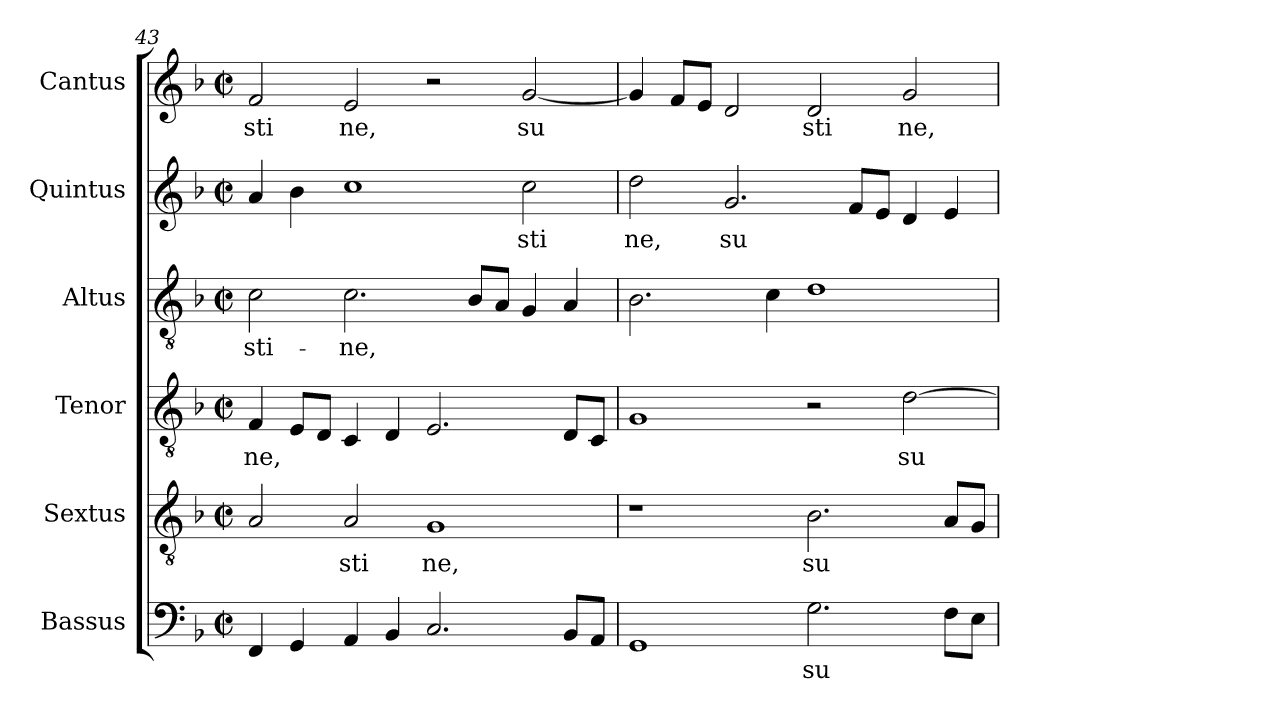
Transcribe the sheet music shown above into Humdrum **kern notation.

**kern	**text	**kern	**text	**kern	**text	**kern	**text	**kern	**text	**kern	**text
*part6	*part6	*part5	*part5	*part4	*part4	*part3	*part3	*part2	*part2	*part1	*part1
*staff6	*staff6	*staff5	*staff5	*staff4	*staff4	*staff3	*staff3	*staff2	*staff2	*staff1	*staff1
*I"Bassus	*	*I"Sextus	*	*I"Tenor	*	*I"Altus	*	*I"Quintus	*	*I"Cantus	*
*clefF4	*	*clefGv2	*	*clefGv2	*	*clefGv2	*	*clefG2	*	*clefG2	*
*k[b-]	*	*k[b-]	*	*k[b-]	*	*k[b-]	*	*k[b-]	*	*k[b-]	*
*F:	*	*F:	*	*F:	*	*F:	*	*F:	*	*F:	*
*M2/2	*	*M2/2	*	*M2/2	*	*M2/2	*	*M2/2	*	*M2/2	*
*met(c|)	*	*met(c|)	*	*met(c|)	*	*met(c|)	*	*met(c|)	*	*met(c|)	*
=43	=43	=43	=43	=43	=43	=43	=43	=43	=43	=43	=43
!	!	!	!	!	!LO:LY:b	!	!LO:LY:b:cj	!	!	!	!LO:LY:b:cj
4FF/	.	2A/	.	4F/	ne,	2c\	-sti-	4a/	.	2f/	sti
4GG/	.	.	.	8E/L	.	.	.	4b-\	.	.	.
.	.	.	.	8D/J	.	.	.	.	.	.	.
!	!	!	!LO:LY:b:cj	!	!	!	!LO:LY:b	!	!	!	!LO:LY:b:cj
4AA/	.	2A/	sti	4C/	.	2.c\	-ne,	1cc	.	2e/	ne,
4BB-/	.	.	.	4D/	.	.	.	.	.	.	.
!	!	!	!LO:LY:b:cj	!	!	!	!	!	!	!	!
2.C/	.	1G	ne,	2.E/	.	.	.	.	.	2r	.
.	.	.	.	.	.	8B-/L	.	.	.	.	.
.	.	.	.	.	.	8A/J	.	.	.	.	.
!	!	!	!	!	!	!	!	!	!LO:LY:b:cj	!	!LO:LY:b:cj
.	.	.	.	.	.	4G/	.	2cc\	sti	[<2g/	su
8BB-/L	.	.	.	8D/L	.	4A/	.	.	.	.	.
8AA/J	.	.	.	8C/J	.	.	.	.	.	.	.
=44	=44	=44	=44	=44	=44	=44	=44	=44	=44	=44	=44
!	!	!	!	!	!	!	!	!	!LO:LY:b:cj	!	!
1GG	.	1r	.	1G	.	2.B-\	.	2dd\	ne,	4g/]	.
.	.	.	.	.	.	.	.	.	.	8f/L	.
.	.	.	.	.	.	.	.	.	.	8e/J	.
!	!	!	!	!	!	!	!	!	!LO:LY:b:cj	!	!
.	.	.	.	.	.	.	.	2.g/	su	2d/	.
.	.	.	.	.	.	4c\	.	.	.	.	.
!	!LO:LY:b:cj	!	!LO:LY:b:cj	!	!	!	!	!	!	!	!LO:LY:b:cj
2.G\	su	2.B-\	su	2r	.	1d	.	.	.	2d/	sti
.	.	.	.	.	.	.	.	8f/L	.	.	.
.	.	.	.	.	.	.	.	8e/J	.	.	.
!	!	!	!	!	!LO:LY:b:cj	!	!	!	!	!	!LO:LY:b:cj
.	.	.	.	[>2d\	su	.	.	4d/	.	2g/	ne,
8F\L	.	8A/L	.	.	.	.	.	4e/	.	.	.
8E\J	.	8G/J	.	.	.	.	.	.	.	.	.
=	=	=	=	=	=	=	=	=	=	=	=
*-	*-	*-	*-	*-	*-	*-	*-	*-	*-	*-	*-
